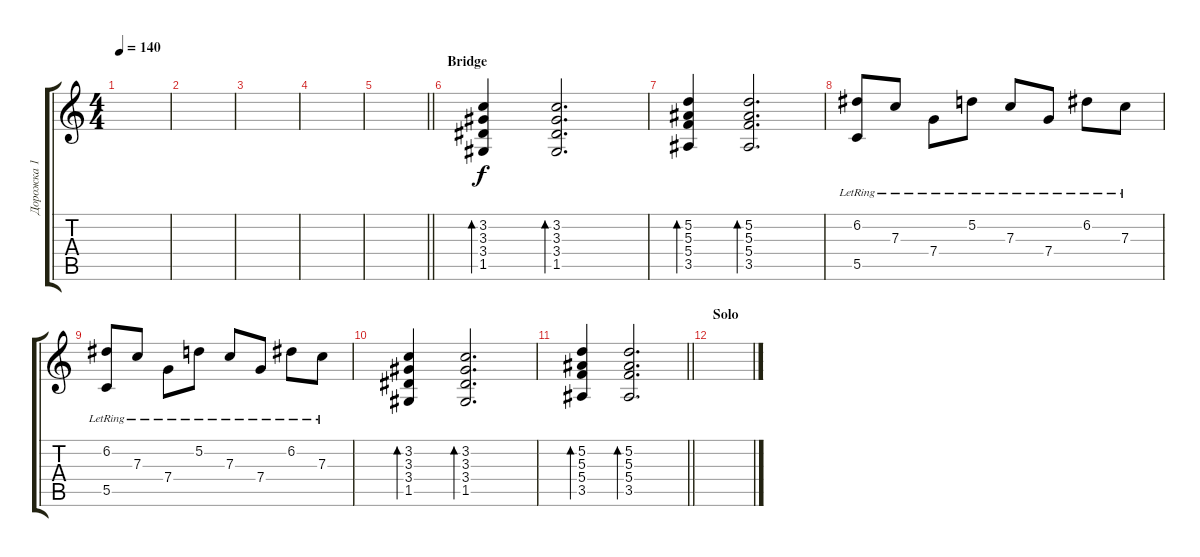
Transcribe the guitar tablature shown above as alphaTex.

\track ("Дорожка 1" "Дорожка 1") {instrument acousticguitarnylon}
\staff {score tabs}
\tuning (D4 A3 F3 C3 G2 D2) {hide}
\ts (4 4)
\tempo 140
\clef g2
\ks c
|
|
|
|
\barLineRight lightlight
|
\section ("" "Bridge")
(3.2 3.3 3.4 1.5).4{bd 60 dy f} (3.2 3.3 3.4 1.5).2{d bd 60} |
(5.2 5.3 5.4 3.5).4{bd 60} (5.2 5.3 5.4 3.5).2{d bd 60} |
(6.2{lr} 5.5{lr}).8 7.3{lr}.8 7.4{lr}.8 5.2{lr}.8 7.3{lr}.8 7.4{lr}.8 6.2{lr}.8 7.3{lr}.8 |
(6.2{lr} 5.5{lr}).8 7.3{lr}.8 7.4{lr}.8 5.2{lr}.8 7.3{lr}.8 7.4{lr}.8 6.2{lr}.8 7.3{lr}.8 |
(3.2 3.3 3.4 1.5).4{bd 60} (3.2 3.3 3.4 1.5).2{d bd 60} |
\barLineRight lightlight
(5.2 5.3 5.4 3.5).4{bd 60} (5.2 5.3 5.4 3.5).2{d bd 60} |
\section ("" "Solo")
